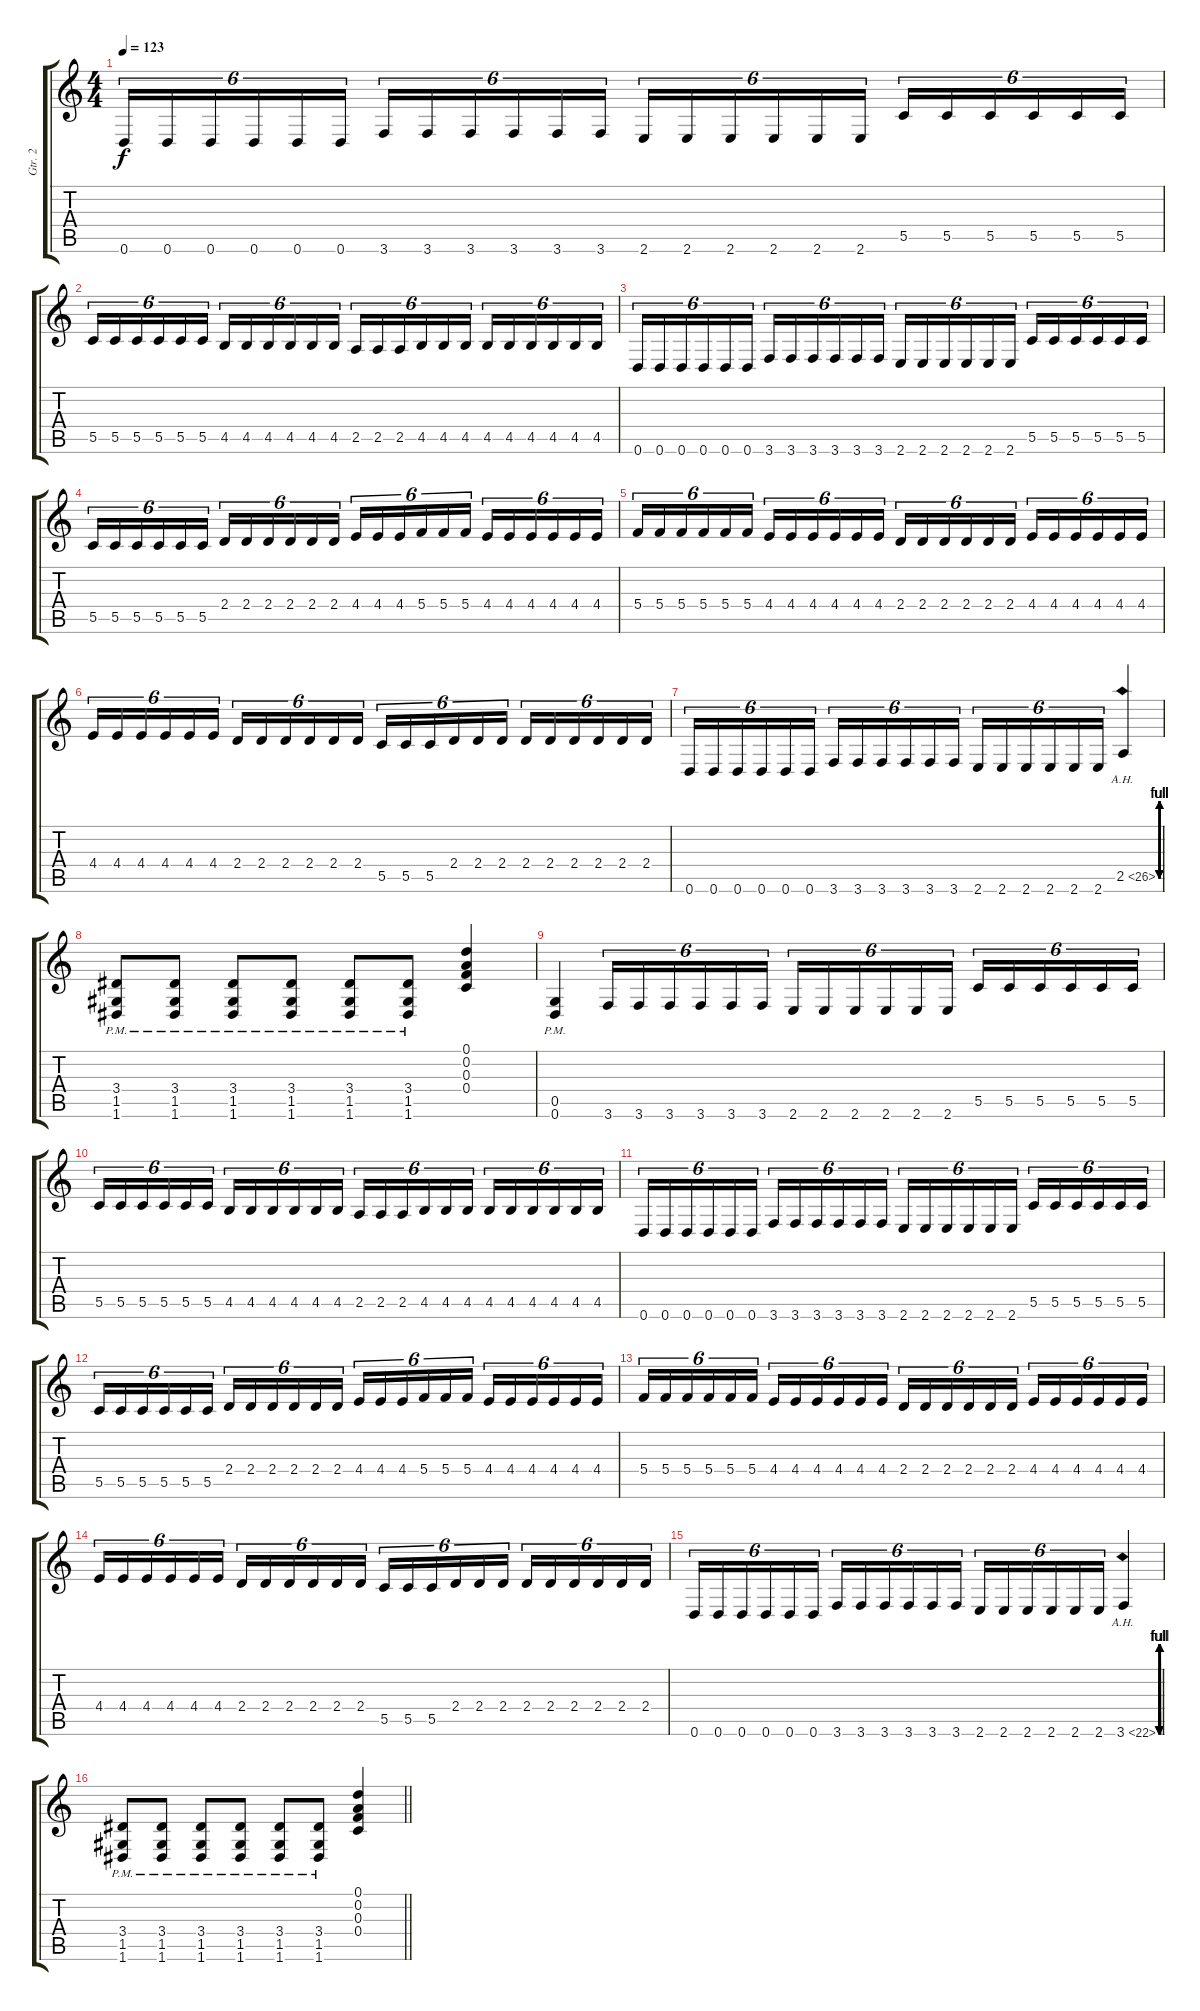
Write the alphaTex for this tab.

\track ("Gtr. 2" "Gtr. 2") {instrument distortionguitar}
\staff {score tabs}
\tuning (D4 A3 F3 C3 G2 D2) {hide}
\ts (4 4)
\tempo 123
\clef g2
\ks c
0.6.16{tu (6 4) dy f} 0.6.16{tu (6 4)} 0.6.16{tu (6 4)} 0.6.16{tu (6 4)} 0.6.16{tu (6 4)} 0.6.16{tu (6 4)} 3.6.16{tu (6 4)} 3.6.16{tu (6 4)} 3.6.16{tu (6 4)} 3.6.16{tu (6 4)} 3.6.16{tu (6 4)} 3.6.16{tu (6 4)} 2.6.16{tu (6 4)} 2.6.16{tu (6 4)} 2.6.16{tu (6 4)} 2.6.16{tu (6 4)} 2.6.16{tu (6 4)} 2.6.16{tu (6 4)} 5.5.16{tu (6 4)} 5.5.16{tu (6 4)} 5.5.16{tu (6 4)} 5.5.16{tu (6 4)} 5.5.16{tu (6 4)} 5.5.16{tu (6 4)} |
5.5.16{tu (6 4)} 5.5.16{tu (6 4)} 5.5.16{tu (6 4)} 5.5.16{tu (6 4)} 5.5.16{tu (6 4)} 5.5.16{tu (6 4)} 4.5.16{tu (6 4)} 4.5.16{tu (6 4)} 4.5.16{tu (6 4)} 4.5.16{tu (6 4)} 4.5.16{tu (6 4)} 4.5.16{tu (6 4)} 2.5.16{tu (6 4)} 2.5.16{tu (6 4)} 2.5.16{tu (6 4)} 4.5.16{tu (6 4)} 4.5.16{tu (6 4)} 4.5.16{tu (6 4)} 4.5.16{tu (6 4)} 4.5.16{tu (6 4)} 4.5.16{tu (6 4)} 4.5.16{tu (6 4)} 4.5.16{tu (6 4)} 4.5.16{tu (6 4)} |
0.6.16{tu (6 4)} 0.6.16{tu (6 4)} 0.6.16{tu (6 4)} 0.6.16{tu (6 4)} 0.6.16{tu (6 4)} 0.6.16{tu (6 4)} 3.6.16{tu (6 4)} 3.6.16{tu (6 4)} 3.6.16{tu (6 4)} 3.6.16{tu (6 4)} 3.6.16{tu (6 4)} 3.6.16{tu (6 4)} 2.6.16{tu (6 4)} 2.6.16{tu (6 4)} 2.6.16{tu (6 4)} 2.6.16{tu (6 4)} 2.6.16{tu (6 4)} 2.6.16{tu (6 4)} 5.5.16{tu (6 4)} 5.5.16{tu (6 4)} 5.5.16{tu (6 4)} 5.5.16{tu (6 4)} 5.5.16{tu (6 4)} 5.5.16{tu (6 4)} |
5.5.16{tu (6 4)} 5.5.16{tu (6 4)} 5.5.16{tu (6 4)} 5.5.16{tu (6 4)} 5.5.16{tu (6 4)} 5.5.16{tu (6 4)} 2.4.16{tu (6 4)} 2.4.16{tu (6 4)} 2.4.16{tu (6 4)} 2.4.16{tu (6 4)} 2.4.16{tu (6 4)} 2.4.16{tu (6 4)} 4.4.16{tu (6 4)} 4.4.16{tu (6 4)} 4.4.16{tu (6 4)} 5.4.16{tu (6 4)} 5.4.16{tu (6 4)} 5.4.16{tu (6 4)} 4.4.16{tu (6 4)} 4.4.16{tu (6 4)} 4.4.16{tu (6 4)} 4.4.16{tu (6 4)} 4.4.16{tu (6 4)} 4.4.16{tu (6 4)} |
5.4.16{tu (6 4)} 5.4.16{tu (6 4)} 5.4.16{tu (6 4)} 5.4.16{tu (6 4)} 5.4.16{tu (6 4)} 5.4.16{tu (6 4)} 4.4.16{tu (6 4)} 4.4.16{tu (6 4)} 4.4.16{tu (6 4)} 4.4.16{tu (6 4)} 4.4.16{tu (6 4)} 4.4.16{tu (6 4)} 2.4.16{tu (6 4)} 2.4.16{tu (6 4)} 2.4.16{tu (6 4)} 2.4.16{tu (6 4)} 2.4.16{tu (6 4)} 2.4.16{tu (6 4)} 4.4.16{tu (6 4)} 4.4.16{tu (6 4)} 4.4.16{tu (6 4)} 4.4.16{tu (6 4)} 4.4.16{tu (6 4)} 4.4.16{tu (6 4)} |
4.4.16{tu (6 4)} 4.4.16{tu (6 4)} 4.4.16{tu (6 4)} 4.4.16{tu (6 4)} 4.4.16{tu (6 4)} 4.4.16{tu (6 4)} 2.4.16{tu (6 4)} 2.4.16{tu (6 4)} 2.4.16{tu (6 4)} 2.4.16{tu (6 4)} 2.4.16{tu (6 4)} 2.4.16{tu (6 4)} 5.5.16{tu (6 4)} 5.5.16{tu (6 4)} 5.5.16{tu (6 4)} 2.4.16{tu (6 4)} 2.4.16{tu (6 4)} 2.4.16{tu (6 4)} 2.4.16{tu (6 4)} 2.4.16{tu (6 4)} 2.4.16{tu (6 4)} 2.4.16{tu (6 4)} 2.4.16{tu (6 4)} 2.4.16{tu (6 4)} |
0.6.16{tu (6 4)} 0.6.16{tu (6 4)} 0.6.16{tu (6 4)} 0.6.16{tu (6 4)} 0.6.16{tu (6 4)} 0.6.16{tu (6 4)} 3.6.16{tu (6 4)} 3.6.16{tu (6 4)} 3.6.16{tu (6 4)} 3.6.16{tu (6 4)} 3.6.16{tu (6 4)} 3.6.16{tu (6 4)} 2.6.16{tu (6 4)} 2.6.16{tu (6 4)} 2.6.16{tu (6 4)} 2.6.16{tu (6 4)} 2.6.16{tu (6 4)} 2.6.16{tu (6 4)} 2.5{be (custom 0 0 10 4 19 0 30 4 40 0 49 4 60 0) ah 24}.4 |
(3.4{pm} 1.5{pm} 1.6{pm}).8 (3.4{pm} 1.5{pm} 1.6{pm}).8 (3.4{pm} 1.5{pm} 1.6{pm}).8 (3.4{pm} 1.5{pm} 1.6{pm}).8 (3.4{pm} 1.5{pm} 1.6{pm}).8 (3.4{pm} 1.5{pm} 1.6{pm}).8 (0.1 0.2 0.3 0.4).4 |
(0.5{pm} 0.6{pm}).4 3.6.16{tu (6 4)} 3.6.16{tu (6 4)} 3.6.16{tu (6 4)} 3.6.16{tu (6 4)} 3.6.16{tu (6 4)} 3.6.16{tu (6 4)} 2.6.16{tu (6 4)} 2.6.16{tu (6 4)} 2.6.16{tu (6 4)} 2.6.16{tu (6 4)} 2.6.16{tu (6 4)} 2.6.16{tu (6 4)} 5.5.16{tu (6 4)} 5.5.16{tu (6 4)} 5.5.16{tu (6 4)} 5.5.16{tu (6 4)} 5.5.16{tu (6 4)} 5.5.16{tu (6 4)} |
5.5.16{tu (6 4)} 5.5.16{tu (6 4)} 5.5.16{tu (6 4)} 5.5.16{tu (6 4)} 5.5.16{tu (6 4)} 5.5.16{tu (6 4)} 4.5.16{tu (6 4)} 4.5.16{tu (6 4)} 4.5.16{tu (6 4)} 4.5.16{tu (6 4)} 4.5.16{tu (6 4)} 4.5.16{tu (6 4)} 2.5.16{tu (6 4)} 2.5.16{tu (6 4)} 2.5.16{tu (6 4)} 4.5.16{tu (6 4)} 4.5.16{tu (6 4)} 4.5.16{tu (6 4)} 4.5.16{tu (6 4)} 4.5.16{tu (6 4)} 4.5.16{tu (6 4)} 4.5.16{tu (6 4)} 4.5.16{tu (6 4)} 4.5.16{tu (6 4)} |
0.6.16{tu (6 4)} 0.6.16{tu (6 4)} 0.6.16{tu (6 4)} 0.6.16{tu (6 4)} 0.6.16{tu (6 4)} 0.6.16{tu (6 4)} 3.6.16{tu (6 4)} 3.6.16{tu (6 4)} 3.6.16{tu (6 4)} 3.6.16{tu (6 4)} 3.6.16{tu (6 4)} 3.6.16{tu (6 4)} 2.6.16{tu (6 4)} 2.6.16{tu (6 4)} 2.6.16{tu (6 4)} 2.6.16{tu (6 4)} 2.6.16{tu (6 4)} 2.6.16{tu (6 4)} 5.5.16{tu (6 4)} 5.5.16{tu (6 4)} 5.5.16{tu (6 4)} 5.5.16{tu (6 4)} 5.5.16{tu (6 4)} 5.5.16{tu (6 4)} |
5.5.16{tu (6 4)} 5.5.16{tu (6 4)} 5.5.16{tu (6 4)} 5.5.16{tu (6 4)} 5.5.16{tu (6 4)} 5.5.16{tu (6 4)} 2.4.16{tu (6 4)} 2.4.16{tu (6 4)} 2.4.16{tu (6 4)} 2.4.16{tu (6 4)} 2.4.16{tu (6 4)} 2.4.16{tu (6 4)} 4.4.16{tu (6 4)} 4.4.16{tu (6 4)} 4.4.16{tu (6 4)} 5.4.16{tu (6 4)} 5.4.16{tu (6 4)} 5.4.16{tu (6 4)} 4.4.16{tu (6 4)} 4.4.16{tu (6 4)} 4.4.16{tu (6 4)} 4.4.16{tu (6 4)} 4.4.16{tu (6 4)} 4.4.16{tu (6 4)} |
5.4.16{tu (6 4)} 5.4.16{tu (6 4)} 5.4.16{tu (6 4)} 5.4.16{tu (6 4)} 5.4.16{tu (6 4)} 5.4.16{tu (6 4)} 4.4.16{tu (6 4)} 4.4.16{tu (6 4)} 4.4.16{tu (6 4)} 4.4.16{tu (6 4)} 4.4.16{tu (6 4)} 4.4.16{tu (6 4)} 2.4.16{tu (6 4)} 2.4.16{tu (6 4)} 2.4.16{tu (6 4)} 2.4.16{tu (6 4)} 2.4.16{tu (6 4)} 2.4.16{tu (6 4)} 4.4.16{tu (6 4)} 4.4.16{tu (6 4)} 4.4.16{tu (6 4)} 4.4.16{tu (6 4)} 4.4.16{tu (6 4)} 4.4.16{tu (6 4)} |
4.4.16{tu (6 4)} 4.4.16{tu (6 4)} 4.4.16{tu (6 4)} 4.4.16{tu (6 4)} 4.4.16{tu (6 4)} 4.4.16{tu (6 4)} 2.4.16{tu (6 4)} 2.4.16{tu (6 4)} 2.4.16{tu (6 4)} 2.4.16{tu (6 4)} 2.4.16{tu (6 4)} 2.4.16{tu (6 4)} 5.5.16{tu (6 4)} 5.5.16{tu (6 4)} 5.5.16{tu (6 4)} 2.4.16{tu (6 4)} 2.4.16{tu (6 4)} 2.4.16{tu (6 4)} 2.4.16{tu (6 4)} 2.4.16{tu (6 4)} 2.4.16{tu (6 4)} 2.4.16{tu (6 4)} 2.4.16{tu (6 4)} 2.4.16{tu (6 4)} |
0.6.16{tu (6 4)} 0.6.16{tu (6 4)} 0.6.16{tu (6 4)} 0.6.16{tu (6 4)} 0.6.16{tu (6 4)} 0.6.16{tu (6 4)} 3.6.16{tu (6 4)} 3.6.16{tu (6 4)} 3.6.16{tu (6 4)} 3.6.16{tu (6 4)} 3.6.16{tu (6 4)} 3.6.16{tu (6 4)} 2.6.16{tu (6 4)} 2.6.16{tu (6 4)} 2.6.16{tu (6 4)} 2.6.16{tu (6 4)} 2.6.16{tu (6 4)} 2.6.16{tu (6 4)} 3.6{be (custom 0 0 10 4 19 0 30 4 40 0 49 4 60 0) ah 19}.4 |
\barLineRight lightlight
(3.4{pm} 1.5{pm} 1.6{pm}).8 (3.4{pm} 1.5{pm} 1.6{pm}).8 (3.4{pm} 1.5{pm} 1.6{pm}).8 (3.4{pm} 1.5{pm} 1.6{pm}).8 (3.4{pm} 1.5{pm} 1.6{pm}).8 (3.4{pm} 1.5{pm} 1.6{pm}).8 (0.1 0.2 0.3 0.4).4
